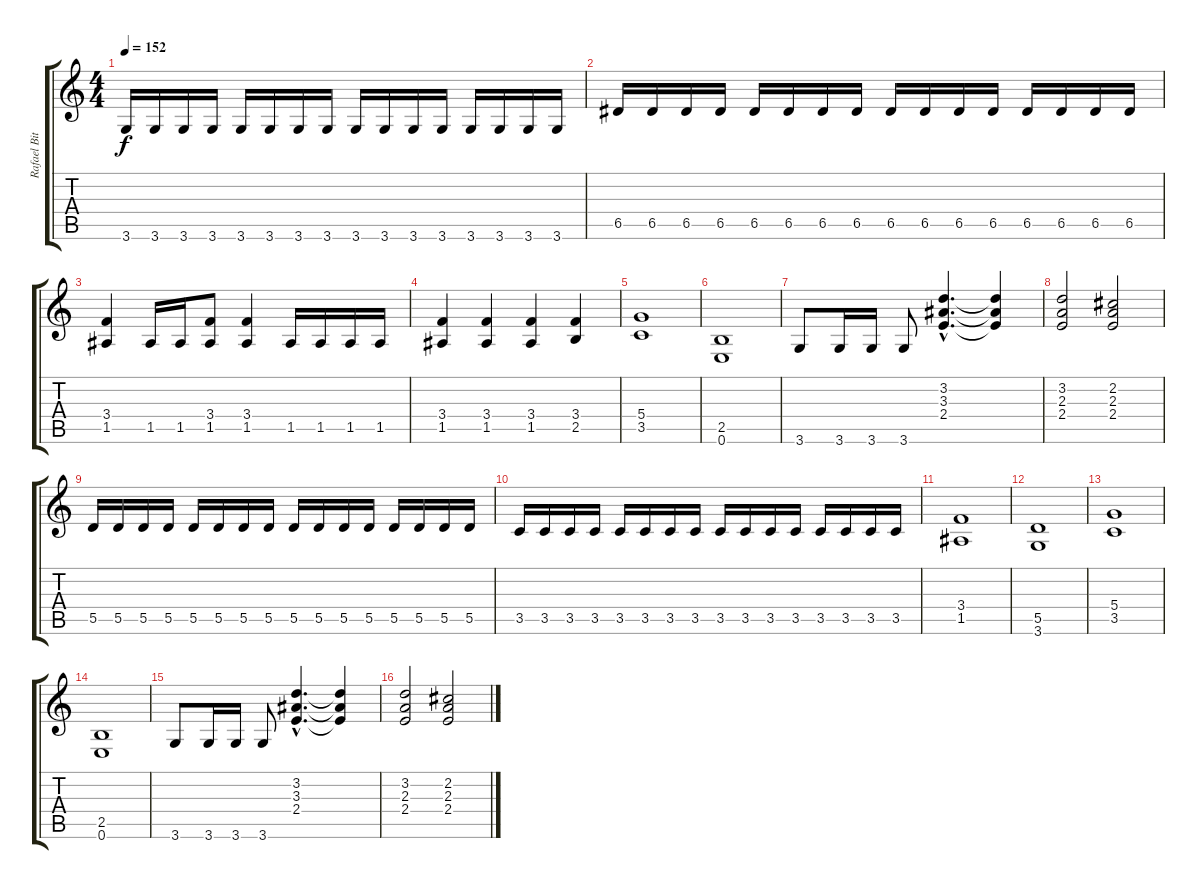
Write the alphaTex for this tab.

\track ("Rafael Bittencourt" "Rafael Bit") {instrument distortionguitar}
\staff {score tabs}
\tuning (E4 B3 G3 D3 A2 E2) {hide}
\ts (4 4)
\tempo 152
\clef g2
\ks c
3.6.16{dy f} 3.6.16 3.6.16 3.6.16 3.6.16 3.6.16 3.6.16 3.6.16 3.6.16 3.6.16 3.6.16 3.6.16 3.6.16 3.6.16 3.6.16 3.6.16 |
6.5.16 6.5.16 6.5.16 6.5.16 6.5.16 6.5.16 6.5.16 6.5.16 6.5.16 6.5.16 6.5.16 6.5.16 6.5.16 6.5.16 6.5.16 6.5.16 |
(3.4 1.5).4 1.5.16 1.5.16 (3.4 1.5).8 (3.4 1.5).4 1.5.16 1.5.16 1.5.16 1.5.16 |
(3.4 1.5).4 (3.4 1.5).4 (3.4 1.5).4 (3.4 2.5).4 |
(5.4 3.5).1 |
(2.5 0.6).1 |
3.6.8 3.6.16 3.6.16 3.6.8 (3.2{hac} 3.3{hac} 2.4{hac}).4{d} (3.2{t} 3.3{t} 2.4{t}).4 |
(3.2 2.3 2.4).2 (2.2 2.3 2.4).2 |
5.5.16 5.5.16 5.5.16 5.5.16 5.5.16 5.5.16 5.5.16 5.5.16 5.5.16 5.5.16 5.5.16 5.5.16 5.5.16 5.5.16 5.5.16 5.5.16 |
3.5.16 3.5.16 3.5.16 3.5.16 3.5.16 3.5.16 3.5.16 3.5.16 3.5.16 3.5.16 3.5.16 3.5.16 3.5.16 3.5.16 3.5.16 3.5.16 |
(3.4 1.5).1 |
(5.5 3.6).1 |
(5.4 3.5).1 |
(2.5 0.6).1 |
3.6.8 3.6.16 3.6.16 3.6.8 (3.2{hac} 3.3{hac} 2.4{hac}).4{d} (3.2{t} 3.3{t} 2.4{t}).4 |
(3.2 2.3 2.4).2 (2.2 2.3 2.4).2
